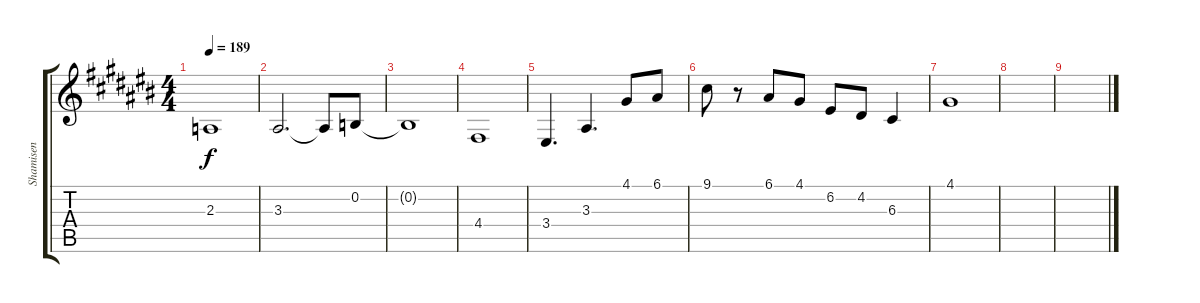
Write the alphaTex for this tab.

\track ("Shamisen" "Shamisen") {instrument shamisen}
\staff {score tabs}
\tuning (E4 B3 G3 D3 A2 E2) {hide}
\ts (4 4)
\tempo 189
\clef g2
\ks a#minor
2.3{t}.1{dy f} |
\ks c#
3.3.2{d} 3.3{t}.8 0.2.8 |
\ks a#minor
0.2{t}.1 |
\ks c#
4.4.1 |
\ks a#minor
3.4.4{d} 3.3.4{d} 4.1.8 6.1.8 |
9.1.8 r.8 6.1.8 4.1.8 6.2.8 4.2.8 6.3.4 |
4.1.1 |
|
\ks c#
